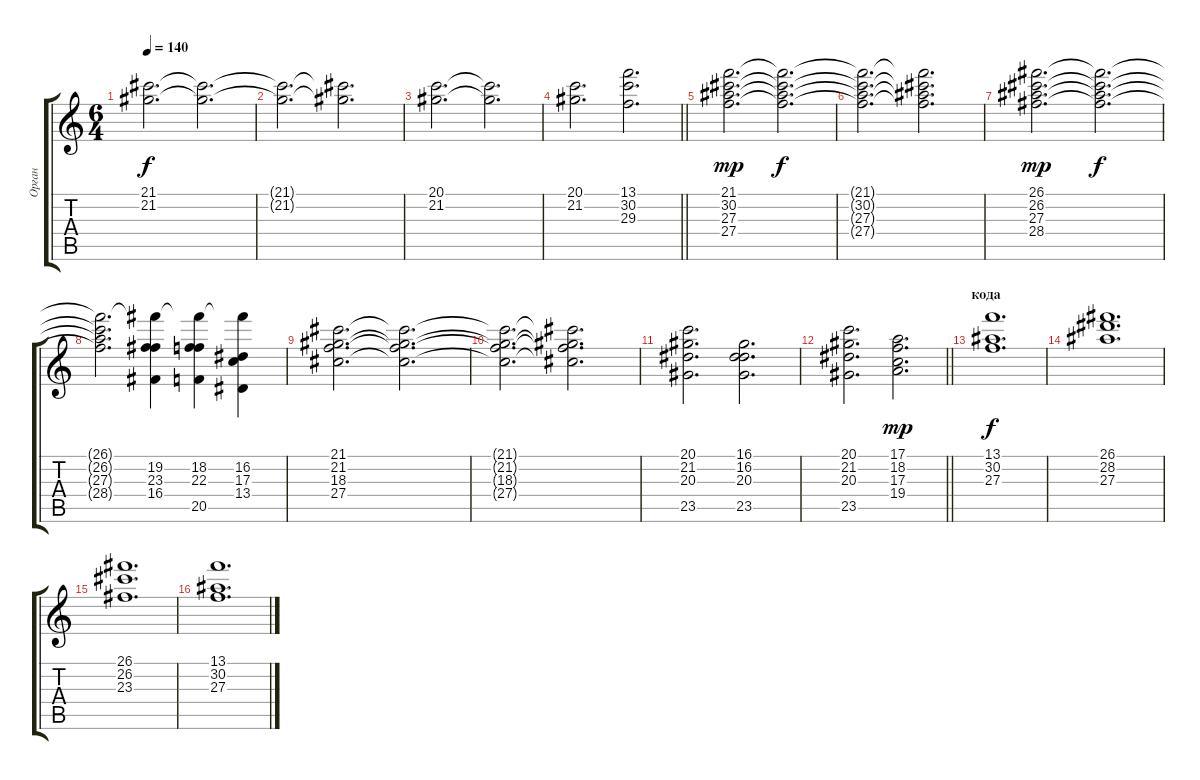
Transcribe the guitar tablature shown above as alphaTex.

\track ("Орган" "Орган") {instrument rockorgan}
\staff {score tabs}
\tuning (E4 B3 G3 D3 A2 E2) {hide}
\ts (6 4)
\tempo 140
\clef g2
\ks c
(21.1 21.2).2{d dy f} (21.1{t} 21.2{t}).2{d} |
(21.1{t} 21.2{t}).2{d} (21.1{t} 21.2{t}).2{d} |
(20.1 21.2).2{d} (20.1{t} 21.2{t}).2{d} |
\barLineRight lightlight
(20.1 21.2).2{d} (13.1 30.2 29.3).2{d} |
(21.1 30.2 27.3 27.4).2{d dy mp} (21.1{t} 30.2{t} 27.3{t} 27.4{t}).2{d dy f} |
(21.1{t} 30.2{t} 27.3{t} 27.4{t}).2{d} (21.1{t} 30.2{t} 27.3{t} 27.4{t}).2{d} |
(26.1 26.2 27.3 28.4).2{d dy mp} (26.1{t} 26.2{t} 27.3{t} 28.4{t}).2{d dy f} |
(26.1{t} 26.2{t} 27.3{t} 28.4{t}).2{d} (26.1{t} 19.2 23.3 16.4).4 (26.1{t} 18.2 22.3 20.5).4 (26.1{t} 16.2 17.3 13.4).4 |
(21.1 21.2 18.3 27.4).2{d} (21.1{t} 21.2{t} 18.3{t} 27.4{t}).2{d} |
(21.1{t} 21.2{t} 18.3{t} 27.4{t}).2{d} (21.1{t} 21.2{t} 18.3{t} 27.4{t}).2{d} |
(20.1 21.2 20.3 23.5).2{d} (16.1 16.2 20.3 23.5).2{d} |
\barLineRight lightlight
(20.1 21.2 20.3 23.5).2{d} (17.1 18.2 17.3 19.4).2{d dy mp} |
\section ("" "кода")
(13.1 30.2 27.3).1{d dy f} |
(26.1 28.2 27.3).1{d} |
(26.1 26.2 23.3).1{d} |
(13.1 30.2 27.3).1{d}
